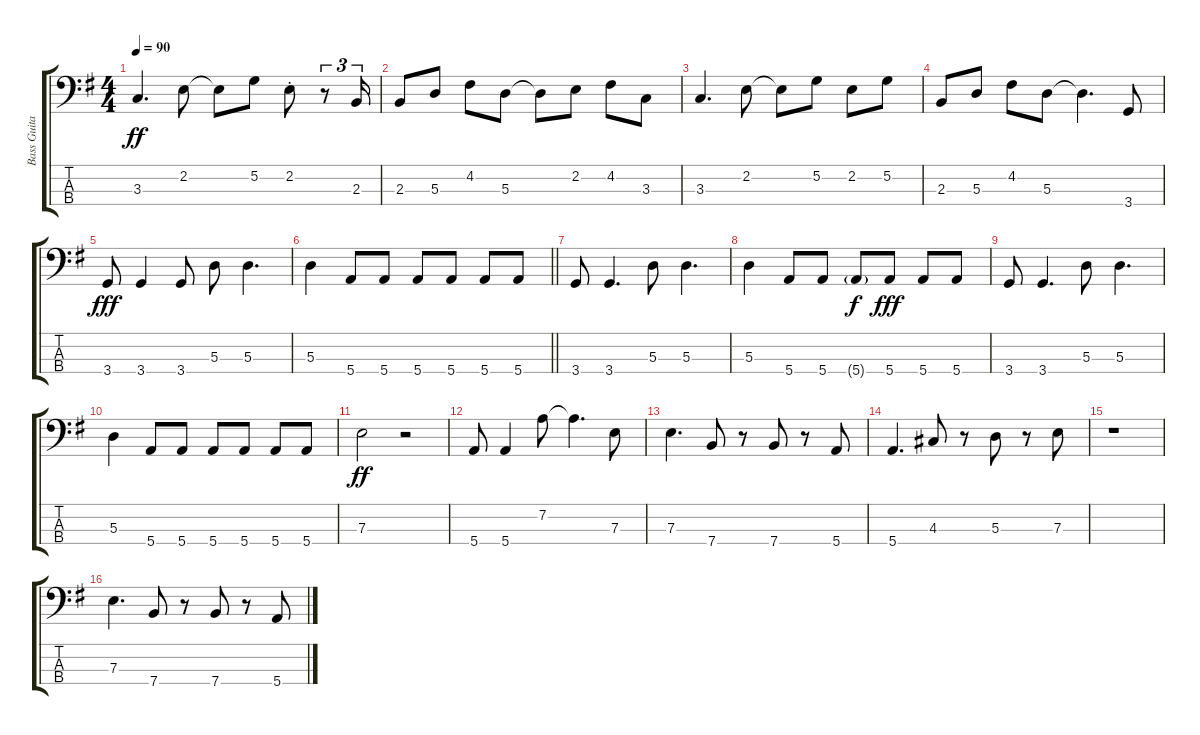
\track ("Bass Guitar" "Bass Guita") {instrument electricbassfinger}
\staff {score tabs}
\tuning (G2 D2 A1 E1) {hide}
\ts (4 4)
\tempo 90
\clef f4
\ks g
3.3.4{d dy ff} 2.2.8 2.2{t}.8 5.2.8 2.2{st}.8 r.8{tu (3 2)} 2.3.16{tu (3 2)} |
2.3.8 5.3.8 4.2.8 5.3.8 5.3{t}.8 2.2.8 4.2.8 3.3.8 |
3.3.4{d} 2.2.8 2.2{t}.8 5.2.8 2.2.8 5.2.8 |
2.3.8 5.3.8 4.2.8 5.3.8 5.3{t}.4{d} 3.4.8 |
3.4.8{dy fff} 3.4.4 3.4.8 5.3.8 5.3.4{d} |
\barLineRight lightlight
5.3.4 5.4.8 5.4.8 5.4.8 5.4.8 5.4.8 5.4.8 |
3.4.8 3.4.4{d} 5.3.8 5.3.4{d} |
5.3.4 5.4.8 5.4.8 5.4{g}.8{dy f} 5.4.8{dy fff} 5.4.8 5.4.8 |
3.4.8 3.4.4{d} 5.3.8 5.3.4{d} |
5.3.4 5.4.8 5.4.8 5.4.8 5.4.8 5.4.8 5.4.8 |
7.3.2{dy ff} r.2 |
5.4.8 5.4.4 7.2.8 7.2{t}.4{d} 7.3.8 |
7.3.4{d} 7.4.8 r.8 7.4.8 r.8 5.4.8 |
5.4.4{d} 4.3.8 r.8 5.3.8 r.8 7.3.8 |
r.1 |
7.3.4{d} 7.4.8 r.8 7.4.8 r.8 5.4.8
